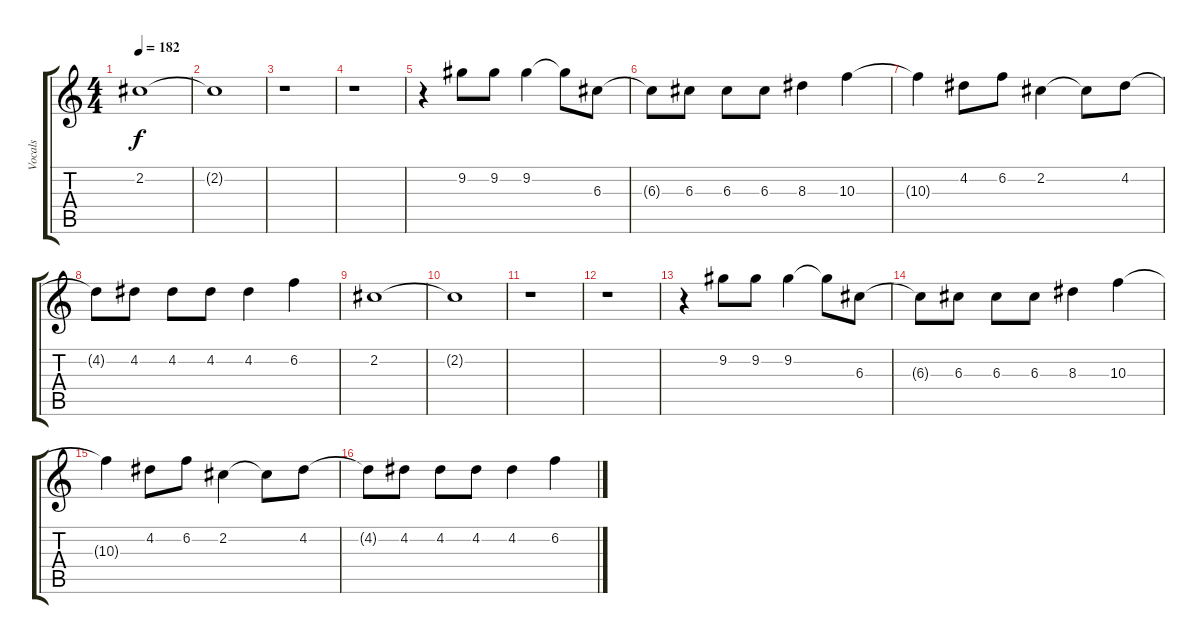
\track ("Vocals" "Vocals") {instrument acousticguitarsteel}
\staff {score tabs}
\tuning (E4 B3 G3 D3 A2 E2) {hide}
\ts (4 4)
\tempo 182
\clef g2
\ks c
2.2.1{dy f} |
2.2{t}.1 |
r.1 |
r.1 |
r.4 9.2.8 9.2.8 9.2.4 9.2{t}.8 6.3.8 |
6.3{t}.8 6.3.8 6.3.8 6.3.8 8.3.4 10.3.4 |
10.3{t}.4 4.2.8 6.2.8 2.2.4 2.2{t}.8 4.2.8 |
4.2{t}.8 4.2.8 4.2.8 4.2.8 4.2.4 6.2.4 |
2.2.1 |
2.2{t}.1 |
r.1 |
r.1 |
r.4 9.2.8 9.2.8 9.2.4 9.2{t}.8 6.3.8 |
6.3{t}.8 6.3.8 6.3.8 6.3.8 8.3.4 10.3.4 |
10.3{t}.4 4.2.8 6.2.8 2.2.4 2.2{t}.8 4.2.8 |
4.2{t}.8 4.2.8 4.2.8 4.2.8 4.2.4 6.2.4
